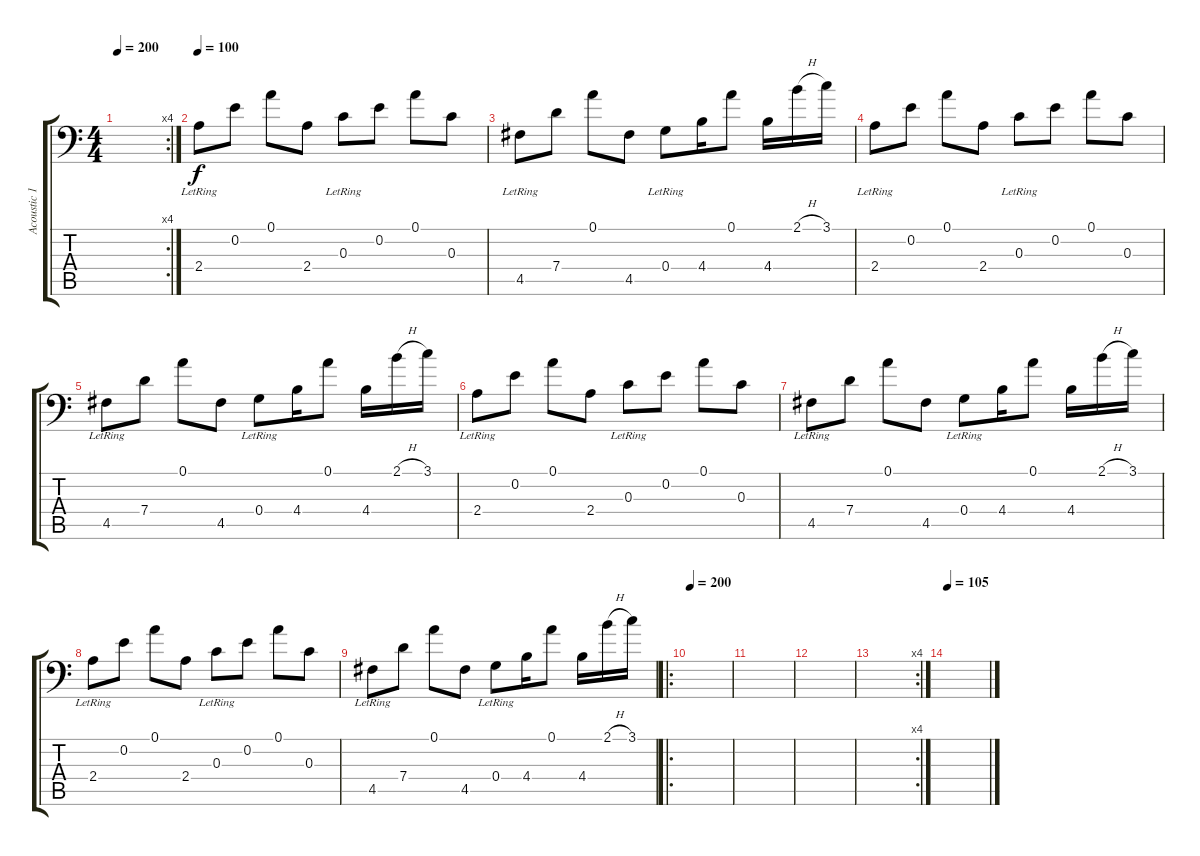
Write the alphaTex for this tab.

\track ("Acoustic 1" "Acoustic 1") {instrument acousticguitarsteel}
\staff {score tabs}
\tuning (A3 E3 C3 G2 D2 A1) {hide}
\rc 4
\ts (4 4)
\tempo 200
\clef f4
\ks c
|
\tempo 100
2.4{lr}.8 0.2.8 0.1.8 2.4.8 0.3{lr}.8 0.2.8 0.1.8 0.3.8 |
4.5{lr}.8 7.4.8 0.1.8 4.5.8 0.4{lr}.8 4.4.16 0.1.8 4.4.16 2.1{h}.16 3.1.16 |
2.4{lr}.8 0.2.8 0.1.8 2.4.8 0.3{lr}.8 0.2.8 0.1.8 0.3.8 |
4.5{lr}.8 7.4.8 0.1.8 4.5.8 0.4{lr}.8 4.4.16 0.1.8 4.4.16 2.1{h}.16 3.1.16 |
2.4{lr}.8 0.2.8 0.1.8 2.4.8 0.3{lr}.8 0.2.8 0.1.8 0.3.8 |
4.5{lr}.8 7.4.8 0.1.8 4.5.8 0.4{lr}.8 4.4.16 0.1.8 4.4.16 2.1{h}.16 3.1.16 |
2.4{lr}.8 0.2.8 0.1.8 2.4.8 0.3{lr}.8 0.2.8 0.1.8 0.3.8 |
4.5{lr}.8 7.4.8 0.1.8 4.5.8 0.4{lr}.8 4.4.16 0.1.8 4.4.16 2.1{h}.16 3.1.16 |
\ro
\tempo 200
|
|
|
\rc 4
|
\tempo 105
